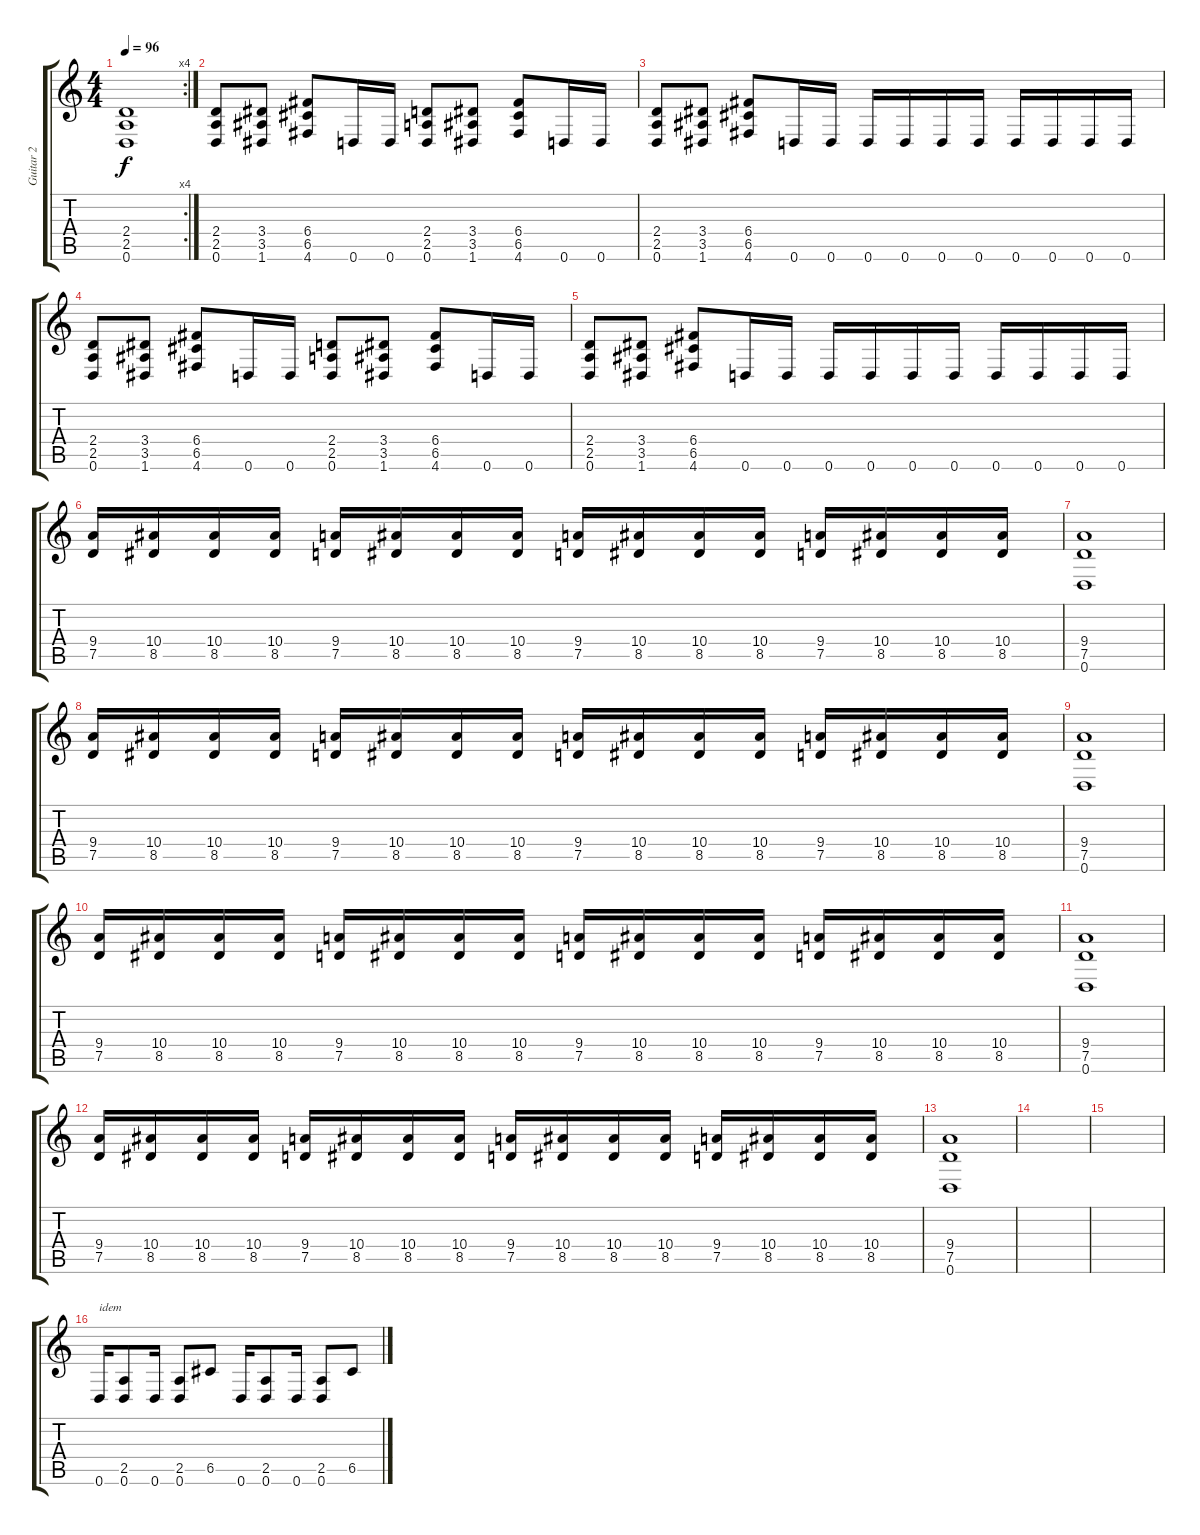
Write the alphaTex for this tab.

\track ("Guitar 2" "Guitar 2") {instrument overdrivenguitar}
\staff {score tabs}
\tuning (D4 A3 F3 C3 G2 D2) {hide}
\rc 4
\ts (4 4)
\tempo 96
\clef g2
\ks c
(2.4 2.5 0.6).1{dy f} |
(2.4 2.5 0.6).8 (3.4 3.5 1.6).8 (6.4 6.5 4.6).8 0.6.16 0.6.16 (2.4 2.5 0.6).8 (3.4 3.5 1.6).8 (6.4 6.5 4.6).8 0.6.16 0.6.16 |
(2.4 2.5 0.6).8 (3.4 3.5 1.6).8 (6.4 6.5 4.6).8 0.6.16 0.6.16 0.6.16 0.6.16 0.6.16 0.6.16 0.6.16 0.6.16 0.6.16 0.6.16 |
(2.4 2.5 0.6).8 (3.4 3.5 1.6).8 (6.4 6.5 4.6).8 0.6.16 0.6.16 (2.4 2.5 0.6).8 (3.4 3.5 1.6).8 (6.4 6.5 4.6).8 0.6.16 0.6.16 |
(2.4 2.5 0.6).8 (3.4 3.5 1.6).8 (6.4 6.5 4.6).8 0.6.16 0.6.16 0.6.16 0.6.16 0.6.16 0.6.16 0.6.16 0.6.16 0.6.16 0.6.16 |
(9.4 7.5).16 (10.4 8.5).16 (10.4 8.5).16 (10.4 8.5).16 (9.4 7.5).16 (10.4 8.5).16 (10.4 8.5).16 (10.4 8.5).16 (9.4 7.5).16 (10.4 8.5).16 (10.4 8.5).16 (10.4 8.5).16 (9.4 7.5).16 (10.4 8.5).16 (10.4 8.5).16 (10.4 8.5).16 |
(9.4 7.5 0.6).1 |
(9.4 7.5).16 (10.4 8.5).16 (10.4 8.5).16 (10.4 8.5).16 (9.4 7.5).16 (10.4 8.5).16 (10.4 8.5).16 (10.4 8.5).16 (9.4 7.5).16 (10.4 8.5).16 (10.4 8.5).16 (10.4 8.5).16 (9.4 7.5).16 (10.4 8.5).16 (10.4 8.5).16 (10.4 8.5).16 |
(9.4 7.5 0.6).1 |
(9.4 7.5).16 (10.4 8.5).16 (10.4 8.5).16 (10.4 8.5).16 (9.4 7.5).16 (10.4 8.5).16 (10.4 8.5).16 (10.4 8.5).16 (9.4 7.5).16 (10.4 8.5).16 (10.4 8.5).16 (10.4 8.5).16 (9.4 7.5).16 (10.4 8.5).16 (10.4 8.5).16 (10.4 8.5).16 |
(9.4 7.5 0.6).1 |
(9.4 7.5).16 (10.4 8.5).16 (10.4 8.5).16 (10.4 8.5).16 (9.4 7.5).16 (10.4 8.5).16 (10.4 8.5).16 (10.4 8.5).16 (9.4 7.5).16 (10.4 8.5).16 (10.4 8.5).16 (10.4 8.5).16 (9.4 7.5).16 (10.4 8.5).16 (10.4 8.5).16 (10.4 8.5).16 |
(9.4 7.5 0.6).1 |
|
|
0.6.16{txt "idem"} (2.5 0.6).8 0.6.16 (2.5 0.6).8 6.5.8 0.6.16 (2.5 0.6).8 0.6.16 (2.5 0.6).8 6.5.8
